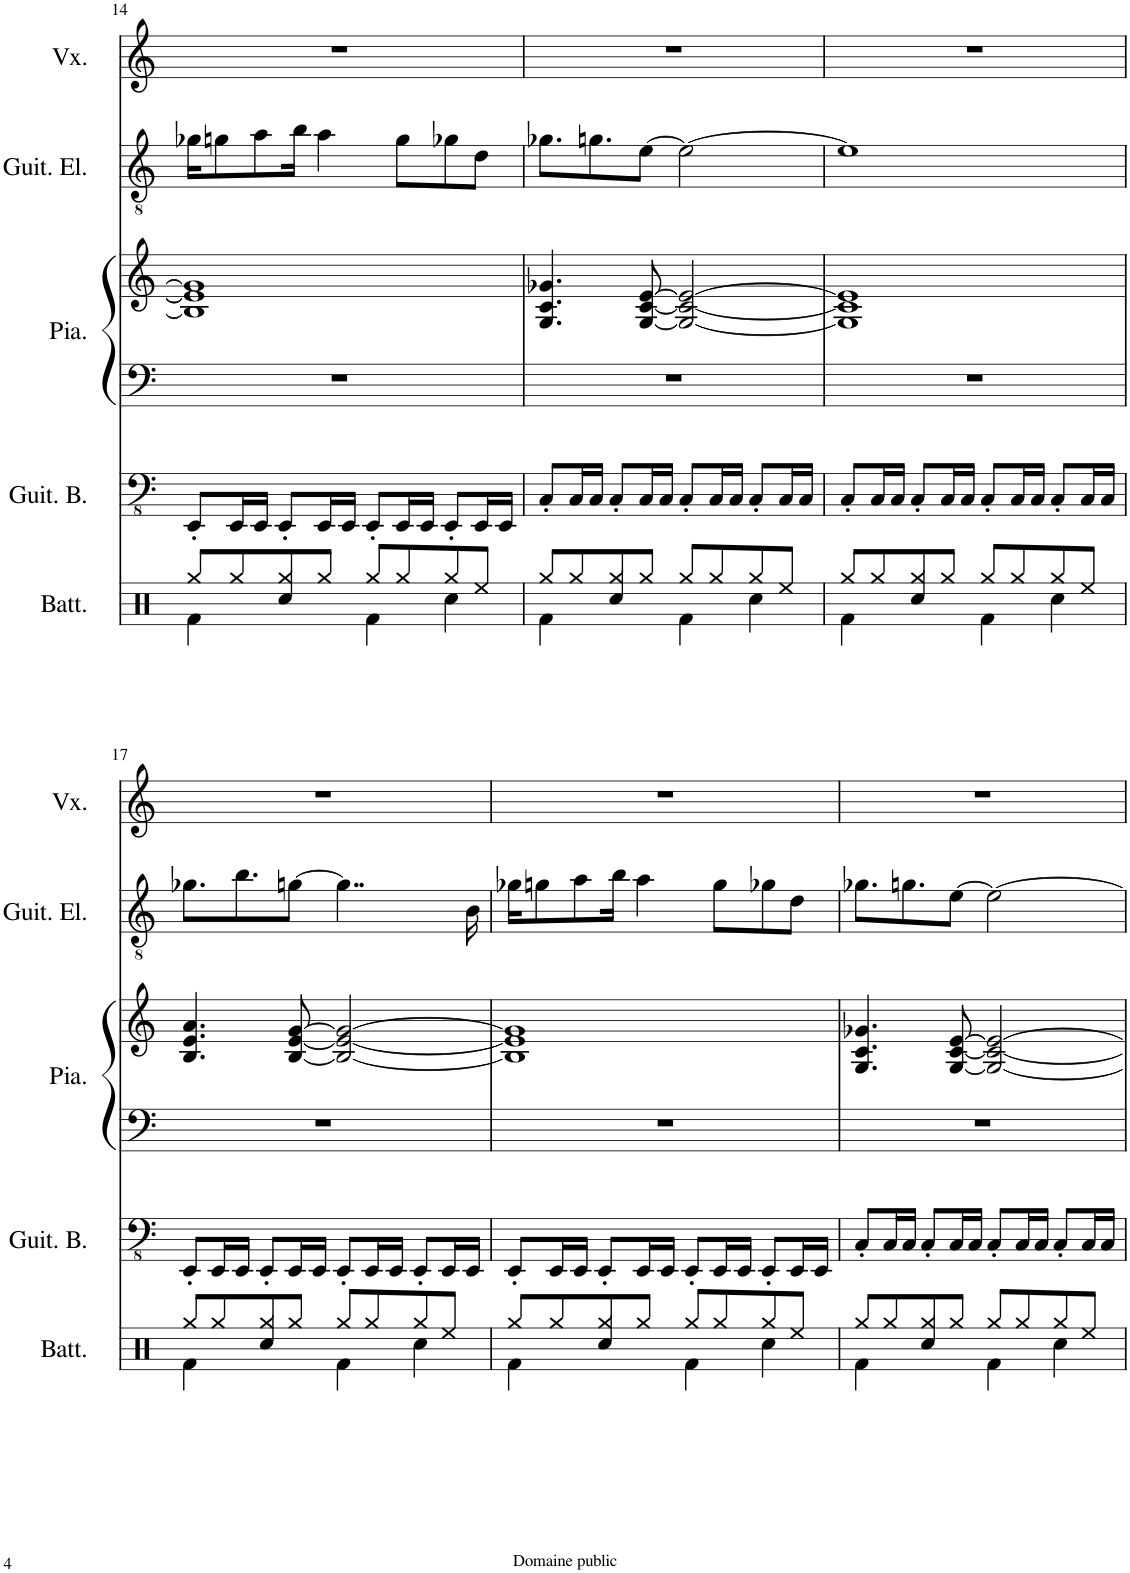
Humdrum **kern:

**kern	**kern	**kern	**kern	**kern	**kern
*part5	*part4	*part3	*part3	*part2	*part1
*staff6	*staff5	*staff4	*staff3	*staff2	*staff1
*I"Batterie	*I"Guitare basse	*I"Piano	*	*I"Guitare électrique	*I"Voix
*I'Batt.	*I'Guit. B.	*I'Pia.	*	*I'Guit. El.	*I'Vx.
!!LO:PB:g=z
*clefX	*clefFv4	*clefF4	*clefG2	*clefGv2	*clefG2
*k[]	*k[]	*k[]	*k[]	*k[]	*k[]
*M4/4	*M4/4	*M4/4	*M4/4	*M4/4	*M4/4
=14	=14	=14	=14	=14	=14
*^	*	*	*	*	*
8Rgg/L	4Rf\	8EEE'/L	1r	1B] 1e] 1g]	16g-X\KL	1r
.	.	.	.	.	8gn\	.
8Rgg/	.	16EEE/L	.	.	.	.
.	.	16EEE/JJ	.	.	8a\	.
8Rgg/	4Rcc/	8EEE'/L	.	.	.	.
.	.	.	.	.	16b\Jk	.
8Rgg/J	.	16EEE/L	.	.	4a\	.
.	.	16EEE/JJ	.	.	.	.
8Rgg/L	4Rf\	8EEE'/L	.	.	.	.
8Rgg/	.	16EEE/L	.	.	8g\L	.
.	.	16EEE/JJ	.	.	.	.
8Rgg/	4Rcc\	8EEE'/L	.	.	8g-X\	.
8Ree/J	.	16EEE/L	.	.	8d\J	.
.	.	16EEE/JJ	.	.	.	.
=15	=15	=15	=15	=15	=15	=15
8Rgg/L	4Rf\	8CC'/L	1r	4.G/ 4.c/ 4.g-X/	8.g-X\L	1r
8Rgg/	.	16CC/L	.	.	.	.
.	.	16CC/JJ	.	.	8.gn\	.
8Rgg/	4Rcc/	8CC'/L	.	.	.	.
8Rgg/J	.	16CC/L	.	[8G/ [8c/ [8e/	[8e\J	.
.	.	16CC/JJ	.	.	.	.
8Rgg/L	4Rf\	8CC'/L	.	2G/_ 2c/_ 2e/_	2e\_	.
8Rgg/	.	16CC/L	.	.	.	.
.	.	16CC/JJ	.	.	.	.
8Rgg/	4Rcc\	8CC'/L	.	.	.	.
8Ree/J	.	16CC/L	.	.	.	.
.	.	16CC/JJ	.	.	.	.
=16	=16	=16	=16	=16	=16	=16
8Rgg/L	4Rf\	8CC'/L	1r	1G] 1c] 1e]	1e]	1r
8Rgg/	.	16CC/L	.	.	.	.
.	.	16CC/JJ	.	.	.	.
8Rgg/	4Rcc/	8CC'/L	.	.	.	.
8Rgg/J	.	16CC/L	.	.	.	.
.	.	16CC/JJ	.	.	.	.
8Rgg/L	4Rf\	8CC'/L	.	.	.	.
8Rgg/	.	16CC/L	.	.	.	.
.	.	16CC/JJ	.	.	.	.
8Rgg/	4Rcc\	8CC'/L	.	.	.	.
8Ree/J	.	16CC/L	.	.	.	.
.	.	16CC/JJ	.	.	.	.
!!LO:LB:g=z
=17	=17	=17	=17	=17	=17	=17
8Rgg/L	4Rf\	8EEE'/L	1r	4.B/ 4.e/ 4.a/	8.g-X\L	1r
8Rgg/	.	16EEE/L	.	.	.	.
.	.	16EEE/JJ	.	.	8.b\	.
8Rgg/	4Rcc/	8EEE'/L	.	.	.	.
8Rgg/J	.	16EEE/L	.	[8B/ [8e/ [8g/	[8gn\J	.
.	.	16EEE/JJ	.	.	.	.
8Rgg/L	4Rf\	8EEE'/L	.	2B/_ 2e/_ 2g/_	4..g\]	.
8Rgg/	.	16EEE/L	.	.	.	.
.	.	16EEE/JJ	.	.	.	.
8Rgg/	4Rcc\	8EEE'/L	.	.	.	.
8Ree/J	.	16EEE/L	.	.	.	.
.	.	16EEE/JJ	.	.	16B\	.
=18	=18	=18	=18	=18	=18	=18
8Rgg/L	4Rf\	8EEE'/L	1r	1B] 1e] 1g]	16g-X\KL	1r
.	.	.	.	.	8gn\	.
8Rgg/	.	16EEE/L	.	.	.	.
.	.	16EEE/JJ	.	.	8a\	.
8Rgg/	4Rcc/	8EEE'/L	.	.	.	.
.	.	.	.	.	16b\Jk	.
8Rgg/J	.	16EEE/L	.	.	4a\	.
.	.	16EEE/JJ	.	.	.	.
8Rgg/L	4Rf\	8EEE'/L	.	.	.	.
8Rgg/	.	16EEE/L	.	.	8g\L	.
.	.	16EEE/JJ	.	.	.	.
8Rgg/	4Rcc\	8EEE'/L	.	.	8g-X\	.
8Ree/J	.	16EEE/L	.	.	8d\J	.
.	.	16EEE/JJ	.	.	.	.
=19	=19	=19	=19	=19	=19	=19
8Rgg/L	4Rf\	8CC'/L	1r	4.G/ 4.c/ 4.g-X/	8.g-X\L	1r
8Rgg/	.	16CC/L	.	.	.	.
.	.	16CC/JJ	.	.	8.gn\	.
8Rgg/	4Rcc/	8CC'/L	.	.	.	.
8Rgg/J	.	16CC/L	.	[8G/ [8c/ [8e/	[8e\J	.
.	.	16CC/JJ	.	.	.	.
8Rgg/L	4Rf\	8CC'/L	.	2G/_ 2c/_ 2e/_	2e\_	.
8Rgg/	.	16CC/L	.	.	.	.
.	.	16CC/JJ	.	.	.	.
8Rgg/	4Rcc\	8CC'/L	.	.	.	.
8Ree/J	.	16CC/L	.	.	.	.
.	.	16CC/JJ	.	.	.	.
*v	*v	*	*	*	*	*
=	=	=	=	=	=
*-	*-	*-	*-	*-	*-
